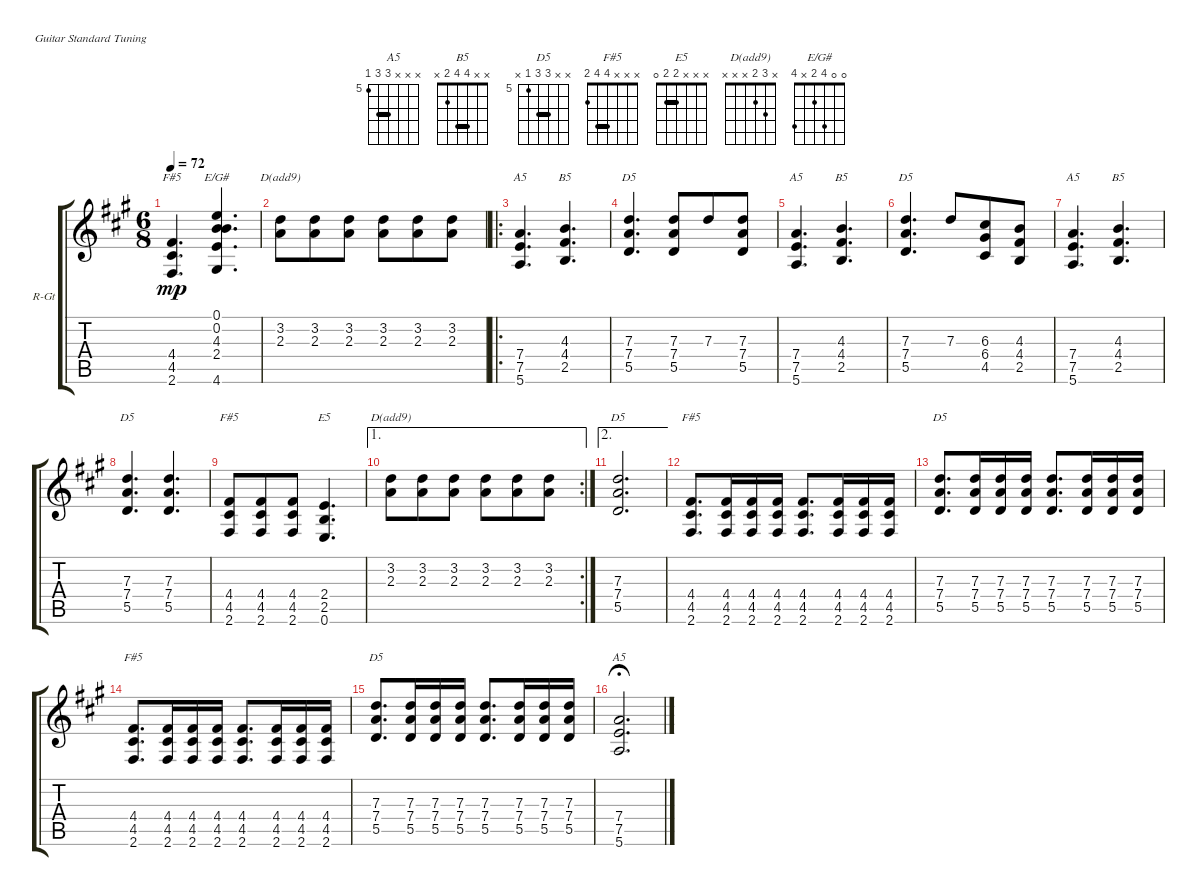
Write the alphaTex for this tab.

\defaultSystemsLayout 4
\bracketExtendMode groupsimilarinstruments
\firstSystemTrackNameOrientation horizontal
\otherSystemsTrackNameOrientation horizontal
\track ("Rhythm Guitar" "R-Gt") {instrument acousticguitarsteel}
\staff {score tabs}
\tuning (E4 B3 G3 D3 A2 E2)
\chord ("A5" x x x 7 7 5) {firstfret 5 barre 7}
\chord ("B5" x x 4 4 2 x) {barre 4}
\chord ("D5" x x 7 7 5 x) {firstfret 5 barre 7}
\chord ("F#5" x x x 4 4 2) {barre 4}
\chord ("E5" x x x 2 2 0) {barre 2}
\chord ("D(add9)" x 3 2 x x x)
\chord ("E/G#" 0 0 4 2 x 4)
\ts (6 8)
\tempo 72
\clef g2
\scale
0.313131
\ks a
(4.5 2.6 4.4).4{d ch "F#5" dy mp} (4.6 4.3 2.4 0.2 0.1).4{d ch "E/G#"} |
\scale
0.313131 (3.2 2.3).8{ch "D(add9)"} (2.3 3.2).8 (2.3 3.2).8 (3.2 2.3).8 (3.2 2.3).8 (3.2 2.3).8 |
\ro
\scale
0.373737 (7.4 5.6 7.5).4{d ch "A5"} (4.4 2.5 4.3).4{d ch "B5"} |
\scale
0.333333 (5.5 7.4 7.3).4{d ch "D5"} (7.3 7.4 5.5).8 7.3.8 (5.5 7.4 7.3).8 |
\scale
0.333333 (7.4 5.6 7.5).4{d ch "A5"} (4.4 2.5 4.3).4{d ch "B5"} |
\scale
0.333333 (5.5 7.4 7.3).4{d ch "D5"} 7.3.8 (6.4 6.3 4.5).8 (4.4 4.3 2.5).8 |
\scale
0.333333 (7.4 5.6 7.5).4{d ch "A5"} (4.4 4.3 2.5).4{d ch "B5"} |
\scale
0.333333 (7.3 5.5 7.4).4{d ch "D5"} (7.4 7.3 5.5).4{d} |
\scale
0.333333 (4.5 2.6 4.4).8{ch "F#5"} (4.5 4.4 2.6).8 (4.5 2.6 4.4).8 (2.5 0.6 2.4).4{d ch "E5"} |
\ae 1
\rc 2
\scale
0.354167 (2.3 3.2).8{ch "D(add9)"} (3.2 2.3).8 (3.2 2.3).8 (3.2 2.3).8 (3.2 2.3).8 (3.2 2.3).8 |
\ae 2
\scale
0.322917 (5.5 7.4 7.3).2{d ch "D5"} |
\scale
0.322917 (4.4 4.5 2.6).8{d ch "F#5"} (4.4 4.5 2.6).16 (4.4 4.5 2.6).16 (4.4 4.5 2.6).16 (4.4 4.5 2.6).8{d} (4.4 4.5 2.6).16 (4.4 4.5 2.6).16 (4.4 4.5 2.6).16 |
\scale
0.333333 (5.5 7.4 7.3).8{d ch "D5"} (5.5 7.3 7.4).16 (5.5 7.4 7.3).16 (5.5 7.4 7.3).16 (5.5 7.4 7.3).8{d} (5.5 7.4 7.3).16 (5.5 7.4 7.3).16 (5.5 7.4 7.3).16 |
\scale
0.333333 (4.4 4.5 2.6).8{d ch "F#5"} (4.4 4.5 2.6).16 (4.4 4.5 2.6).16 (4.4 4.5 2.6).16 (4.4 4.5 2.6).8{d} (4.4 4.5 2.6).16 (4.4 4.5 2.6).16 (4.4 4.5 2.6).16 |
\scale
0.333333 (5.5 7.4 7.3).8{d ch "D5"} (5.5 7.3 7.4).16 (5.5 7.4 7.3).16 (5.5 7.4 7.3).16 (5.5 7.4 7.3).8{d} (5.5 7.4 7.3).16 (5.5 7.4 7.3).16 (5.5 7.4 7.3).16 |
(7.4 7.5 5.6).2{d ch "A5" fermata (medium 0.5)}
